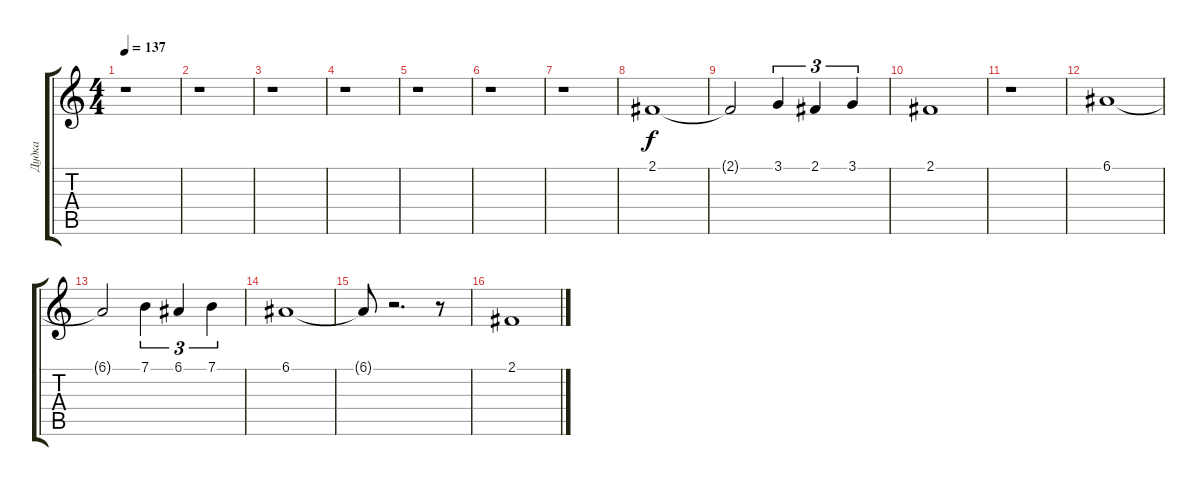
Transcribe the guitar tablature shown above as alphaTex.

\track ("Дудка" "Дудка") {instrument oboe}
\staff {score tabs}
\tuning (E4 B3 G3 D3 A2 E2) {hide}
\ts (4 4)
\tempo 137
\clef g2
\ks c
r.1{dy f} |
r.1 |
r.1 |
r.1 |
r.1 |
r.1 |
r.1 |
2.1.1 |
2.1{t}.2 3.1.4{tu (3 2)} 2.1.4{tu (3 2)} 3.1.4{tu (3 2)} |
2.1.1 |
r.1 |
6.1.1 |
6.1{t}.2 7.1.4{tu (3 2)} 6.1.4{tu (3 2)} 7.1.4{tu (3 2)} |
6.1.1 |
6.1{t}.8 r.2{d} r.8 |
2.1.1
